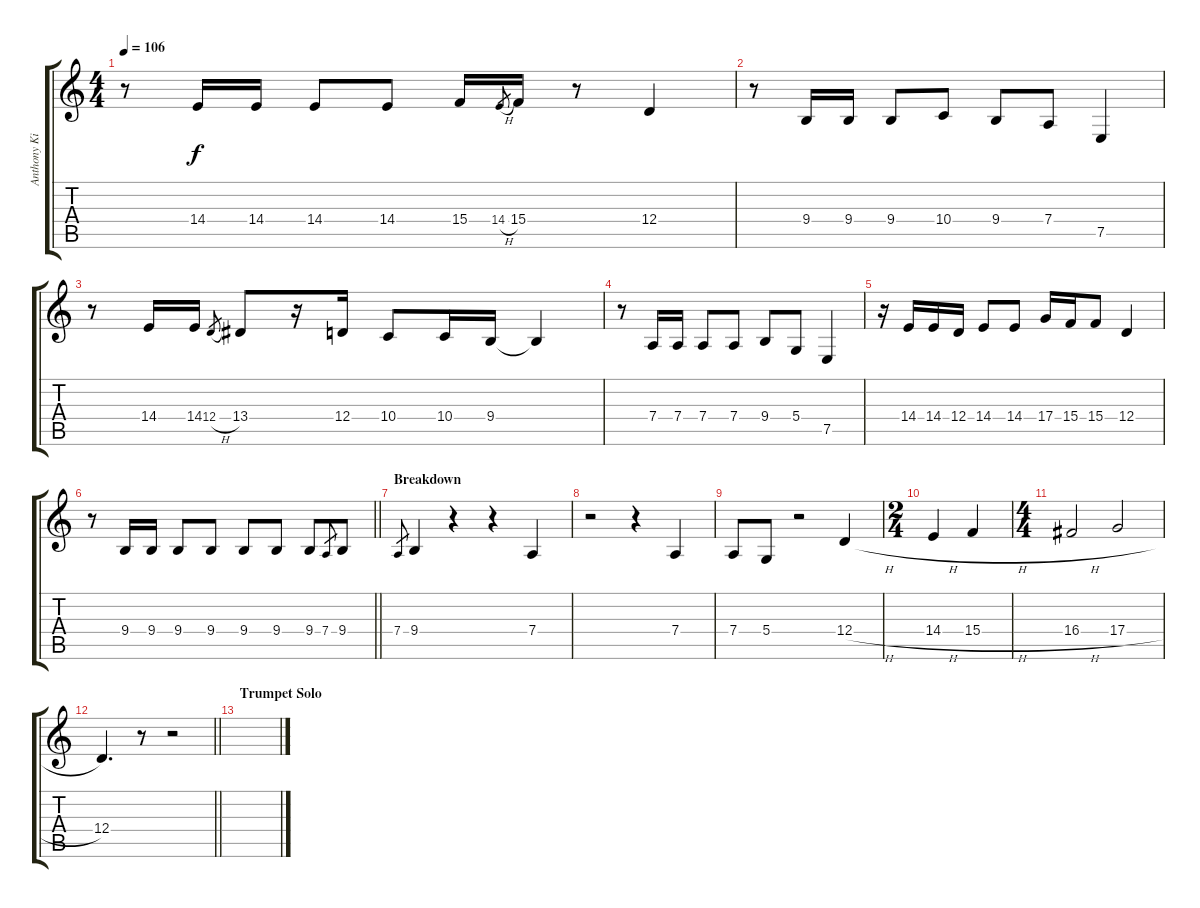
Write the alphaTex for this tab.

\track ("Anthony Kiedis [Vocals]" "Anthony Ki") {instrument altosax}
\staff {score tabs}
\tuning (E4 B3 G3 D3 A2 E2) {hide}
\ts (4 4)
\tempo 106
\clef g2
\ks c
r.8{dy f} 14.4.16 14.4.16 14.4.8 14.4.8 15.4.16 14.4{h}.8{gr} 15.4.16 r.8 12.4.4 |
r.8 9.4.16 9.4.16 9.4.8 10.4.8 9.4.8 7.4.8 7.5.4 |
r.8 14.4.16 14.4.16 12.4{h}.8{gr} 13.4.8 r.16 12.4.16 10.4.8 10.4.16 9.4.16 9.4{t}.4 |
r.8 7.4.16 7.4.16 7.4.8 7.4.8 9.4.8 5.4.8 7.5.4 |
r.16 14.4.16 14.4.16 12.4.16 14.4.8 14.4.8 17.4.16 15.4.16 15.4.8 12.4.4 |
\barLineRight lightlight
r.8 9.4.16 9.4.16 9.4.8 9.4.8 9.4.8 9.4.8 9.4.8 7.4.8{gr} 9.4.8 |
\section ("" "Breakdown")
7.4.8{gr} 9.4.4 r.4 r.4 7.4.4 |
r.2 r.4 7.4.4 |
7.4.8 5.4.8 r.2 12.4{h}.4 |
\ts (2 4)
14.4{h}.4 15.4{h}.4 |
\ts (4 4)
16.4{h}.2 17.4{h}.2 |
\barLineRight lightlight
12.4.4{d} r.8 r.2 |
\section ("" "Trumpet Solo")
